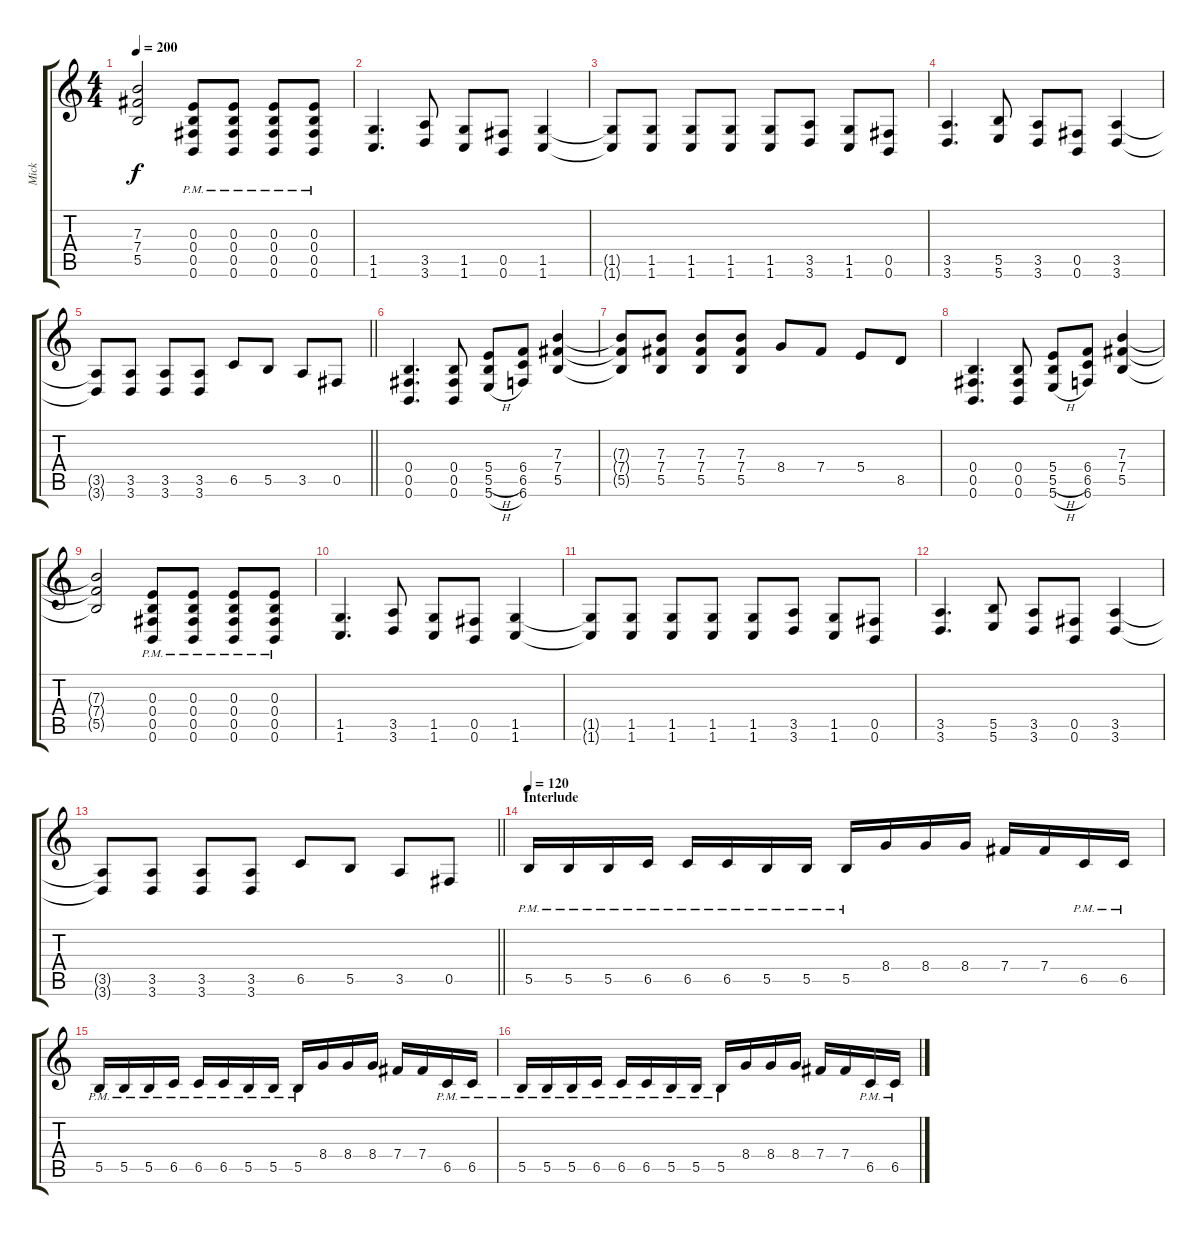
\track ("Mick" "Mick") {instrument distortionguitar}
\staff {score tabs}
\tuning (Db4 Ab3 E3 B2 Gb2 B1) {hide}
\ts (4 4)
\tempo 200
\clef g2
\ks c
(7.3{t} 7.4{t} 5.5{t}).2{dy f} (0.3 0.4 0.5{pm} 0.6{pm}).8 (0.3 0.4 0.5{pm} 0.6{pm}).8 (0.3 0.4 0.5{pm} 0.6{pm}).8 (0.3 0.4 0.5{pm} 0.6{pm}).8 |
(1.5 1.6).4{d} (3.5 3.6).8 (1.5 1.6).8 (0.5 0.6).8 (1.5 1.6).4 |
(1.5{t} 1.6{t}).8 (1.5 1.6).8 (1.5 1.6).8 (1.5 1.6).8 (1.5 1.6).8 (3.5 3.6).8 (1.5 1.6).8 (0.5 0.6).8 |
(3.5 3.6).4{d} (5.5 5.6).8 (3.5 3.6).8 (0.5 0.6).8 (3.5 3.6).4 |
\barLineRight lightlight
(3.5{t} 3.6{t}).8 (3.5 3.6).8 (3.5 3.6).8 (3.5 3.6).8 6.5.8 5.5.8 3.5.8 0.5.8 |
(0.4 0.5 0.6).4{d} (0.4 0.5 0.6).8 (5.4 5.5{h} 5.6{h}).8 (6.4 6.5 6.6).8 (7.3 7.4 5.5).4 |
(7.3{t} 7.4{t} 5.5{t}).8 (7.3 7.4 5.5).8 (7.3 7.4 5.5).8 (7.3 7.4 5.5).8 8.4.8 7.4.8 5.4.8 8.5.8 |
(0.4 0.5 0.6).4{d} (0.4 0.5 0.6).8 (5.4 5.5{h} 5.6{h}).8 (6.4 6.5 6.6).8 (7.3 7.4 5.5).4 |
(7.3{t} 7.4{t} 5.5{t}).2 (0.3 0.4 0.5{pm} 0.6{pm}).8 (0.3 0.4 0.5{pm} 0.6{pm}).8 (0.3 0.4 0.5{pm} 0.6{pm}).8 (0.3 0.4 0.5{pm} 0.6{pm}).8 |
(1.5 1.6).4{d} (3.5 3.6).8 (1.5 1.6).8 (0.5 0.6).8 (1.5 1.6).4 |
(1.5{t} 1.6{t}).8 (1.5 1.6).8 (1.5 1.6).8 (1.5 1.6).8 (1.5 1.6).8 (3.5 3.6).8 (1.5 1.6).8 (0.5 0.6).8 |
(3.5 3.6).4{d} (5.5 5.6).8 (3.5 3.6).8 (0.5 0.6).8 (3.5 3.6).4 |
\barLineRight lightlight
(3.5{t} 3.6{t}).8 (3.5 3.6).8 (3.5 3.6).8 (3.5 3.6).8 6.5.8 5.5.8 3.5.8 0.5.8 |
\section ("" "Interlude")
\tempo 120
5.5{pm}.16 5.5{pm}.16 5.5{pm}.16 6.5{pm}.16 6.5{pm}.16 6.5{pm}.16 5.5{pm}.16 5.5{pm}.16 5.5{pm}.16 8.4.16 8.4.16 8.4.16 7.4.16 7.4.16 6.5{pm}.16 6.5{pm}.16 |
5.5{pm}.16 5.5{pm}.16 5.5{pm}.16 6.5{pm}.16 6.5{pm}.16 6.5{pm}.16 5.5{pm}.16 5.5{pm}.16 5.5{pm}.16 8.4.16 8.4.16 8.4.16 7.4.16 7.4.16 6.5{pm}.16 6.5{pm}.16 |
5.5{pm}.16 5.5{pm}.16 5.5{pm}.16 6.5{pm}.16 6.5{pm}.16 6.5{pm}.16 5.5{pm}.16 5.5{pm}.16 5.5{pm}.16 8.4.16 8.4.16 8.4.16 7.4.16 7.4.16 6.5{pm}.16 6.5{pm}.16
